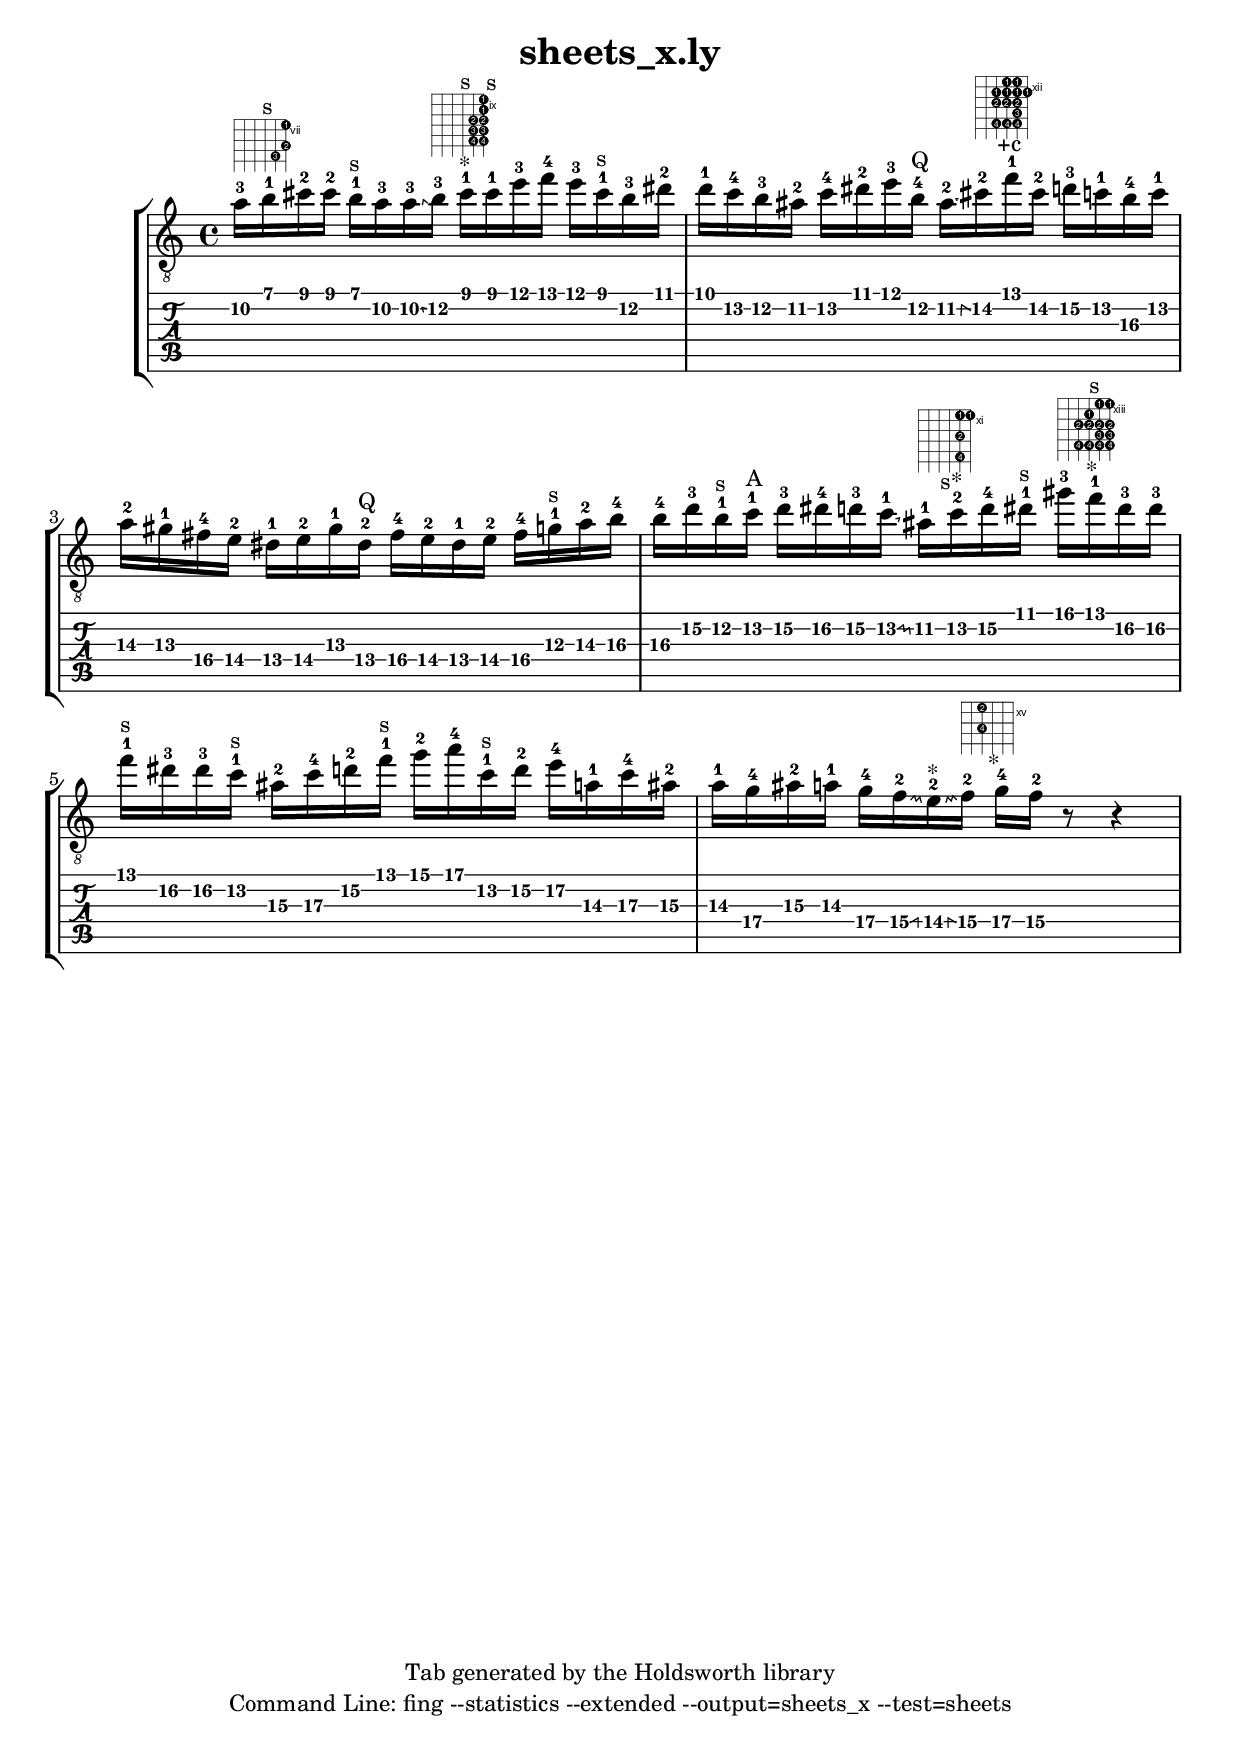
\include "english.ly"
\header{
  title = "sheets_x.ly"
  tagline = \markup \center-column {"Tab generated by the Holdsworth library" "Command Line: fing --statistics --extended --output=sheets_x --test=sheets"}
}
frag = {
\override Glissando #'gap = #0.01
\override Glissando #'style = #'zigzag
a'16-3^\markup { \center-column {  \fret-diagram #"s:1;f:1;2-10-3;1-7-1;1-9-2;" } }
b'-1^\markup { \center-column {  "s" } }
csharp''-2
csharp''-2
b'-1^\markup { \center-column {  "s" } }
a'-3
a'-3\glissando 
b'-3^\markup { \center-column {  \fret-diagram #"s:1;f:1;2-12-3;1-9-1;1-12-3;1-13-4;1-11-2;1-10-1;2-13-4;2-11-2;""*" } }
csharp''-1^\markup { \center-column {  "s" } }
csharp''-1^\markup { \center-column {  "s" } }
e''-3
f''-4
e''-3
csharp''-1^\markup { \center-column {  "s" } }
b'-3
dsharp''-2
d''-1
c''-4
b'-3
asharp'-2
c''-4
dsharp''-2
e''-3
b'-4^\markup { \center-column {  "Q" } }
asharp'-2\glissando 
csharp''-2^\markup { \center-column {  \fret-diagram #"s:1;f:1;2-14-2;1-13-1;2-15-3;2-13-1;3-16-4;3-14-2;3-13-1;4-16-4;4-14-2;4-13-1;3-12-1;2-12-1;2-16-4;""+c" } }
f''-1
csharp''-2
d''-3
c''-1
b'-4
c''-1
a'-2
gsharp'-1
fsharp'-4
e'-2
dsharp'-1
e'-2
gsharp'-1
dsharp'-2^\markup { \center-column {  "Q" } }
fsharp'-4
e'-2
dsharp'-1
e'-2
fsharp'-4
g'-1^\markup { \center-column {  "s" } }
a'-2
b'-4
b'-4
d''-3
b'-1^\markup { \center-column {  "s" } }
c''-1^\markup { \center-column {  "A" } }
d''-3
dsharp''-4
d''-3
c''-1\glissando 
asharp'-1^\markup { \center-column {  \fret-diagram #"s:1;f:1;2-11-1;2-13-2;2-15-4;1-11-1;""s*" } }
c''-2
d''-4
dsharp''-1^\markup { \center-column {  "s" } }
gsharp''-3^\markup { \center-column {  \fret-diagram #"s:1;f:1;1-16-3;1-13-1;2-16-3;2-13-1;3-15-2;3-17-4;2-15-2;1-15-2;1-17-4;2-17-4;3-14-1;4-17-4;4-15-2;""*" } }
f''-1^\markup { \center-column {  "s" } }
dsharp''-3
dsharp''-3
f''-1^\markup { \center-column {  "s" } }
dsharp''-3
dsharp''-3
c''-1^\markup { \center-column {  "s" } }
asharp'-2
c''-4
d''-2
f''-1^\markup { \center-column {  "s" } }
g''-2
a''-4
c''-1^\markup { \center-column {  "s" } }
d''-2
e''-4
a'-1
c''-4
asharp'-2
a'-1
g'-4
asharp'-2
a'-1
g'-4
f'-2\glissando 
e'-2\glissando ^\markup { \center-column {  "*" } }
f'-2^\markup { \center-column {  \fret-diagram #"s:1;f:1;4-15-2;4-17-4;""*" } }
g'-4
f'-2
 r8  r4 }
fragt = {
\override Glissando #'gap = #0.01
\override Glissando #'style = #'zigzag
a'16\2
b'\1
csharp''\1
csharp''\1
b'\1
a'\2
a'\2\glissando 
b'\2
csharp''\1
csharp''\1
e''\1
f''\1
e''\1
csharp''\1
b'\2
dsharp''\1
d''\1
c''\2
b'\2
asharp'\2
c''\2
dsharp''\1
e''\1
b'\2
asharp'\2\glissando 
csharp''\2
f''\1
csharp''\2
d''\2
c''\2
b'\3
c''\2
a'\3
gsharp'\3
fsharp'\4
e'\4
dsharp'\4
e'\4
gsharp'\3
dsharp'\4
fsharp'\4
e'\4
dsharp'\4
e'\4
fsharp'\4
g'\3
a'\3
b'\3
b'\3
d''\2
b'\2
c''\2
d''\2
dsharp''\2
d''\2
c''\2\glissando 
asharp'\2
c''\2
d''\2
dsharp''\1
gsharp''\1
f''\1
dsharp''\2
dsharp''\2
f''\1
dsharp''\2
dsharp''\2
c''\2
asharp'\3
c''\3
d''\2
f''\1
g''\1
a''\1
c''\2
d''\2
e''\2
a'\3
c''\3
asharp'\3
a'\3
g'\4
asharp'\3
a'\3
g'\4
f'\4\glissando 
e'\4\glissando 
f'\4
g'\4
f'\4
 r8  r4 }
\new StaffGroup << \new Staff { \clef "G_8" \key c \major  \frag } \new TabStaff { \fragt } >> 
